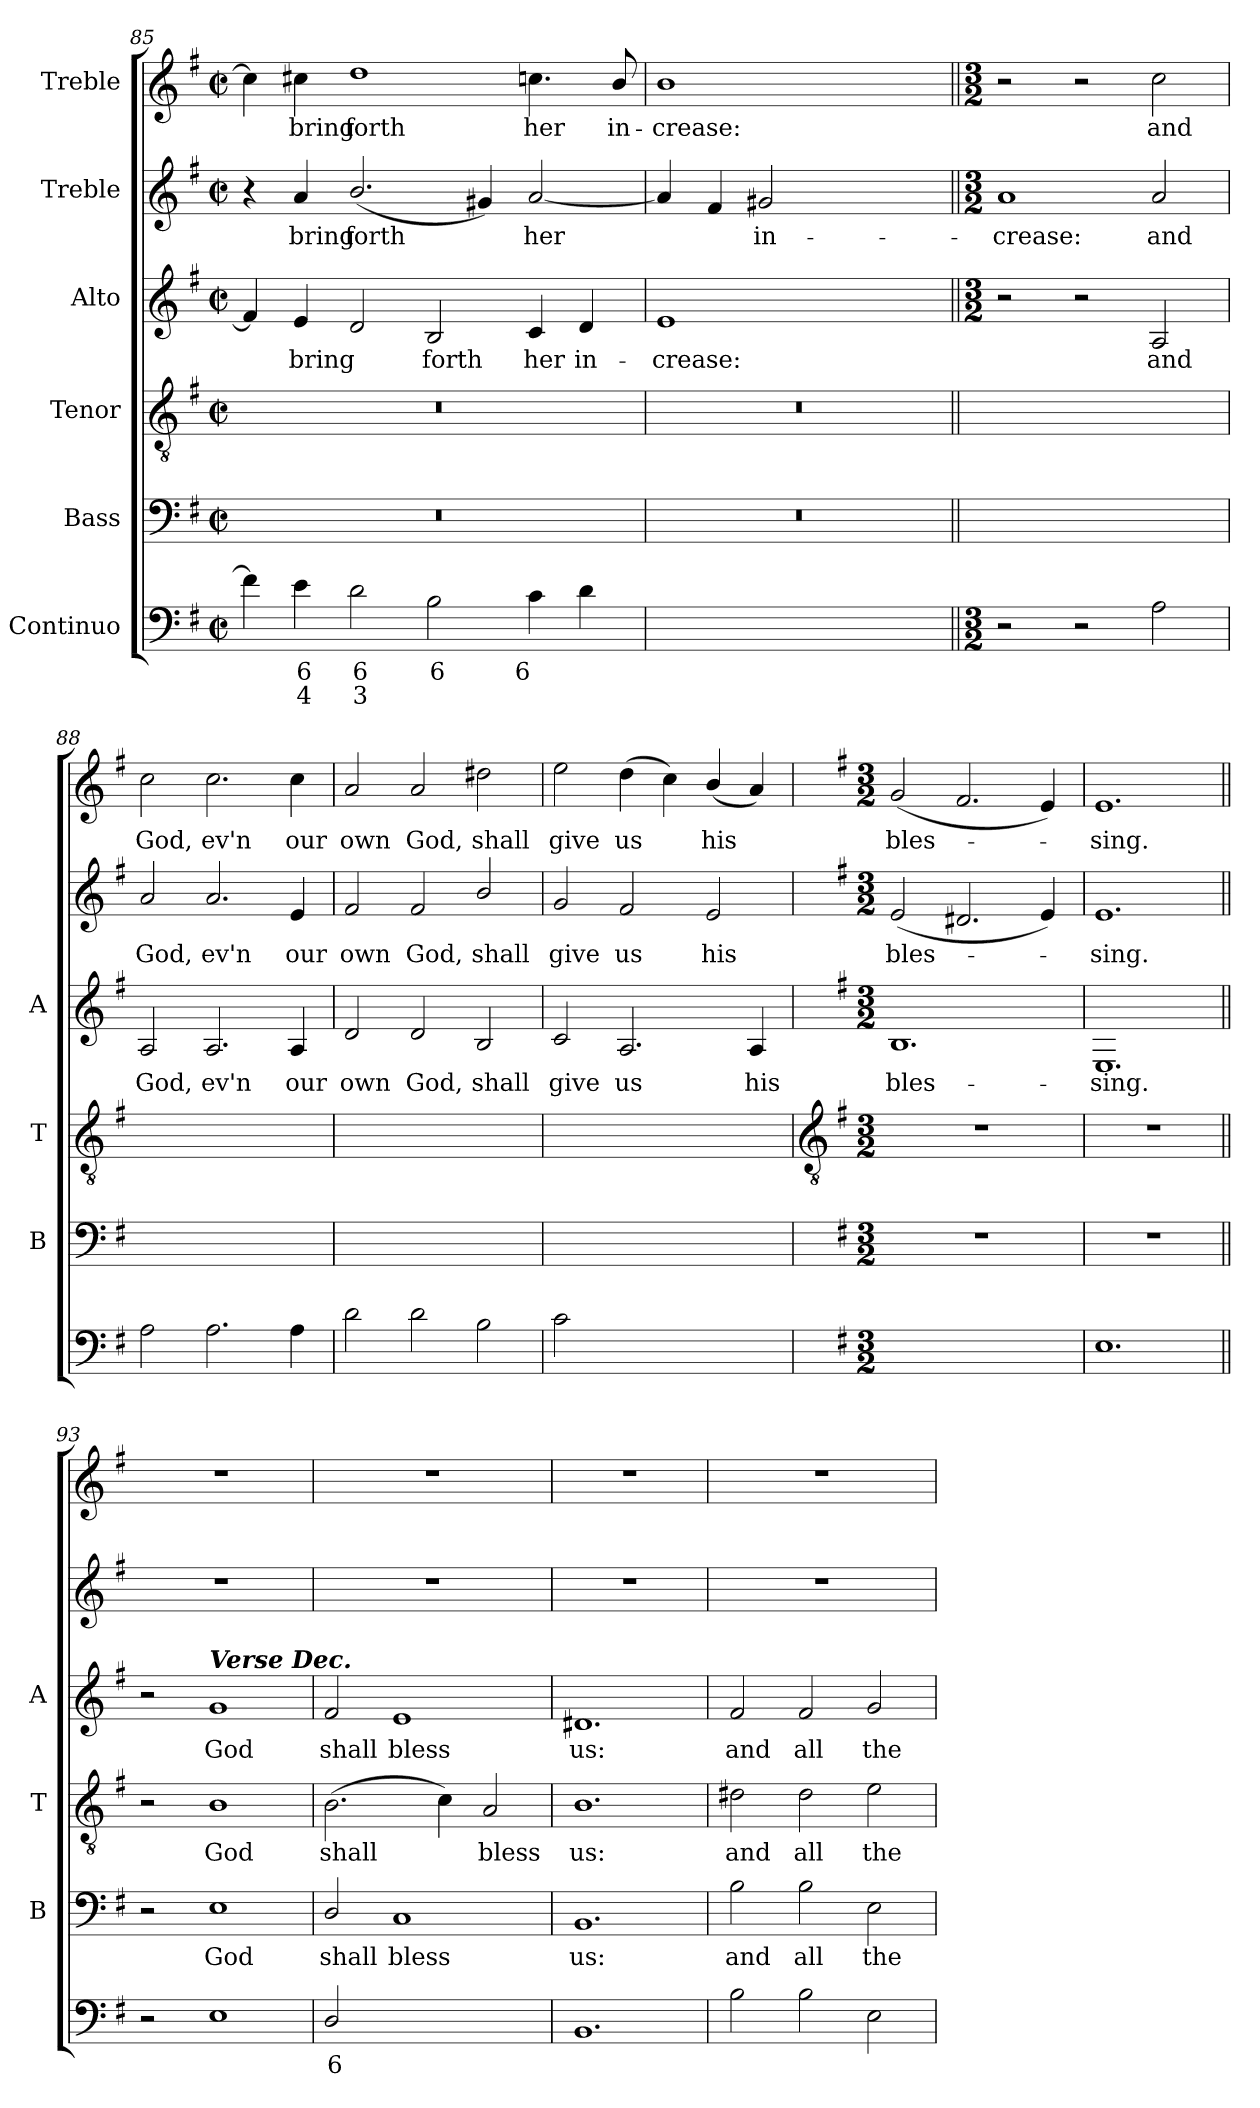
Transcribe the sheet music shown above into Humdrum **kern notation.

**kern	**text	**text	**kern	**text	**kern	**text	**kern	**text	**kern	**text	**kern	**text
*part6	*part6	*part6	*part5	*part5	*part4	*part4	*part3	*part3	*part2	*part2	*part1	*part1
*staff6	*staff6	*staff6	*staff5	*staff5	*staff4	*staff4	*staff3	*staff3	*staff2	*staff2	*staff1	*staff1
*I"Continuo	*	*	*I"Bass	*	*I"Tenor	*	*I"Alto	*	*I"Treble	*	*I"Treble	*
*	*	*	*I'B	*	*I'T	*	*I'A	*	*	*	*	*
!!LO:LB:g=z
*clefF4	*	*	*clefF4	*	*clefGv2	*	*clefG2	*	*clefG2	*	*clefG2	*
*k[f#]	*	*	*k[f#]	*	*k[f#]	*	*k[f#]	*	*k[f#]	*	*k[f#]	*
*G:	*	*	*G:	*	*G:	*	*G:	*	*G:	*	*G:	*
*M4/2	*	*	*M4/2	*	*M4/2	*	*M4/2	*	*M4/2	*	*M4/2	*
*met(c|)	*	*	*met(c|)	*	*met(c|)	*	*met(c|)	*	*met(c|)	*	*met(c|)	*
=85	=85	=85	=85	=85	=85	=85	=85	=85	=85	=85	=85	=85
4fn]	.	.	0r	.	0r	.	4f]	.	4r	.	4cc]	.
!	!LO:LY:b	!LO:LY:b	!	!	!	!	!	!LO:LY:b	!	!LO:LY:b	!	!LO:LY:b
4e	6	4	.	.	.	.	4e	bring	4a	bring	4cc#X	bring
!	!LO:LY:b	!LO:LY:b	!	!	!	!	!	!	!	!LO:LY:b	!	!LO:LY:b
2d	6	3	.	.	.	.	2d	.	(<2.b/	forth	1dd	forth
!	!LO:LY:b	!	!	!	!	!	!	!LO:LY:b	!	!	!	!
2B	6	.	.	.	.	.	2B	forth	.	.	.	.
.	.	.	.	.	.	.	.	.	4g#X)	.	.	.
!	!LO:LY:b	!	!	!	!	!	!	!LO:LY:b	!	!LO:LY:b	!	!LO:LY:b
4c	6	.	.	.	.	.	4c	her	[2a	her	4.ccn	her
!	!	!	!	!	!	!	!	!LO:LY:b	!	!	!	!
4d	.	.	.	.	.	.	4d	in-	.	.	.	.
!	!	!	!	!	!	!	!	!	!	!	!	!LO:LY:b
.	.	.	.	.	.	.	.	.	.	.	8b/	in-
=86	=86	=86	=86	=86	=86	=86	=86	=86	=86	=86	=86	=86
!	!LO:LY:b	!	!	!	!	!	!	!LO:LY:b	!	!	!	!LO:LY:b
[2eyy	4	.	0r	.	0r	.	1e	-crease:	4a]	.	1b	-crease:
.	.	.	.	.	.	.	.	.	4f#	.	.	.
!	!LO:LY:b	!	!	!	!	!	!	!	!	!LO:LY:b	!	!
2eyy]	3	.	.	.	.	.	.	.	2g#X	in-	.	.
1ryy	.	.	.	.	.	.	1ryy	.	1ryy	.	1ryy	.
=87||	=87||	=87||	=87||	=87||	=87||	=87||	=87||	=87||	=87||	=87||	=87||	=87||
*M3/2	*	*	*	*	*	*	*M3/2	*	*M3/2	*	*M3/2	*
!	!	!	!	!	!	!	!	!	!	!LO:LY:b	!	!
2r	.	.	1.r	.	1.r	.	2r	.	1a	-crease:	2r	.
2r	.	.	.	.	.	.	2r	.	.	.	2r	.
!	!	!	!	!	!	!	!	!LO:LY:b	!	!LO:LY:b	!	!LO:LY:b
2A	.	.	.	.	.	.	2A	and	2a	and	2cc	and
=88	=88	=88	=88	=88	=88	=88	=88	=88	=88	=88	=88	=88
!	!	!	!	!	!	!	!	!LO:LY:b	!	!LO:LY:b	!	!LO:LY:b
2A	.	.	1.r	.	1.r	.	2A	God,	2a	God,	2cc	God,
!	!	!	!	!	!	!	!	!LO:LY:b	!	!LO:LY:b	!	!LO:LY:b
2.A	.	.	.	.	.	.	2.A	ev'n	2.a	ev'n	2.cc	ev'n
!	!	!	!	!	!	!	!	!LO:LY:b	!	!LO:LY:b	!	!LO:LY:b
4A	.	.	.	.	.	.	4A	our	4e	our	4cc	our
=89	=89	=89	=89	=89	=89	=89	=89	=89	=89	=89	=89	=89
!	!	!	!	!	!	!	!	!LO:LY:b	!	!LO:LY:b	!	!LO:LY:b
2d	.	.	1.r	.	1.r	.	2d	own	2f#	own	2a	own
!	!	!	!	!	!	!	!	!LO:LY:b	!	!LO:LY:b	!	!LO:LY:b
2d	.	.	.	.	.	.	2d	God,	2f#	God,	2a	God,
!	!	!	!	!	!	!	!	!LO:LY:b	!	!LO:LY:b	!	!LO:LY:b
2B	.	.	.	.	.	.	2B	shall	2b/	shall	2dd#X	shall
=90	=90	=90	=90	=90	=90	=90	=90	=90	=90	=90	=90	=90
!	!	!	!	!	!	!	!	!LO:LY:b	!	!LO:LY:b	!	!LO:LY:b
2c	.	.	1.r	.	1.r	.	2c	give	2g	give	2ee	give
!	!LO:LY:b	!	!	!	!	!	!	!LO:LY:b	!	!LO:LY:b	!	!LO:LY:b
[2Ayy	6	.	.	.	.	.	2.A	us	2f#	us	(>4dd	us
.	.	.	.	.	.	.	.	.	.	.	4cc)	.
!	!LO:LY:b	!	!	!	!	!	!	!	!	!LO:LY:b	!	!LO:LY:b
2Ayy]	5	.	.	.	.	.	.	.	2e	his	(<4b/	his
!	!	!	!	!	!	!	!	!LO:LY:b	!	!	!	!
.	.	.	.	.	.	.	4A	his	.	.	4a)	.
!!LO:LB:g=z
=91	=91	=91	=91	=91	=91	=91	=91	=91	=91	=91	=91	=91
*	*	*	*	*	*clefGv2	*	*	*	*	*	*	*
*	*	*	*k[f#]	*	*k[f#]	*	*	*	*	*	*	*
*	*	*	*G:	*	*G:	*	*	*	*	*	*	*
*M3/2	*	*	*M3/2	*	*M3/2	*	*M3/2	*	*M3/2	*	*M3/2	*
!	!LO:LY:b	!LO:LY:b	!LO:N:vis=1	!	!LO:N:vis=1	!	!	!LO:LY:b	!	!LO:LY:b	!	!LO:LY:b
[2Byy	6	4	1.r	.	1.r	.	1.B	bles-	(<2e	bles-	(<2g	bles-
!	!LO:LY:b	!LO:LY:b	!	!	!	!	!	!	!	!	!	!
1Byy]	5	3	.	.	.	.	.	.	2.d#X	.	2.f#	.
.	.	.	.	.	.	.	.	.	4e)	.	4e)	.
=92	=92	=92	=92	=92	=92	=92	=92	=92	=92	=92	=92	=92
!	!	!	!LO:N:vis=1	!	!LO:N:vis=1	!	!	!LO:LY:b	!	!LO:LY:b	!	!LO:LY:b
1.E	.	.	1.r	.	1.r	.	1.E	-sing.	1.e	sing.	1.e	sing.
=93||	=93||	=93||	=93||	=93||	=93||	=93||	=93||	=93||	=93||	=93||	=93||	=93||
!	!	!	!	!	!	!	!	!	!LO:N:vis=1	!	!LO:N:vis=1	!
2r	.	.	2r	.	2r	.	2r	.	1.r	.	1.r	.
!	!	!	!	!	!	!	!LO:TX:a:Bi:t=Verse Dec.	!	!	!	!	!
!	!	!	!	!LO:LY:b	!	!LO:LY:b	!	!LO:LY:b	!	!	!	!
1E	.	.	1E	God	1B	God	1g	God	.	.	.	.
=94	=94	=94	=94	=94	=94	=94	=94	=94	=94	=94	=94	=94
!	!LO:LY:b	!	!	!LO:LY:b	!	!LO:LY:b	!	!LO:LY:b	!LO:N:vis=1	!	!LO:N:vis=1	!
2D/	6	.	2D/	shall	(>2.B	shall	2f#	shall	1.r	.	1.r	.
!	!LO:LY:b	!	!	!LO:LY:b	!	!	!	!LO:LY:b	!	!	!	!
[2Cyy	7	.	1C	bless	.	.	1e	bless	.	.	.	.
.	.	.	.	.	4c)	.	.	.	.	.	.	.
!	!LO:LY:b	!	!	!	!	!LO:LY:b	!	!	!	!	!	!
2Cyy]	6	.	.	.	2A	bless	.	.	.	.	.	.
=95	=95	=95	=95	=95	=95	=95	=95	=95	=95	=95	=95	=95
!	!	!	!	!LO:LY:b	!	!LO:LY:b	!	!LO:LY:b	!LO:N:vis=1	!	!LO:N:vis=1	!
1.BB	.	.	1.BB	us:	1.B	us:	1.d#X	us:	1.r	.	1.r	.
=96	=96	=96	=96	=96	=96	=96	=96	=96	=96	=96	=96	=96
!	!	!	!	!LO:LY:b	!	!LO:LY:b	!	!LO:LY:b	!LO:N:vis=1	!	!LO:N:vis=1	!
2B	.	.	2B	and	2d#X	and	2f#	and	1.r	.	1.r	.
!	!	!	!	!LO:LY:b	!	!LO:LY:b	!	!LO:LY:b	!	!	!	!
2B	.	.	2B	all	2d#	all	2f#	all	.	.	.	.
!	!	!	!	!LO:LY:b	!	!LO:LY:b	!	!LO:LY:b	!	!	!	!
2E	.	.	2E	the	2e	the	2g	the	.	.	.	.
=	=	=	=	=	=	=	=	=	=	=	=	=
*-	*-	*-	*-	*-	*-	*-	*-	*-	*-	*-	*-	*-
